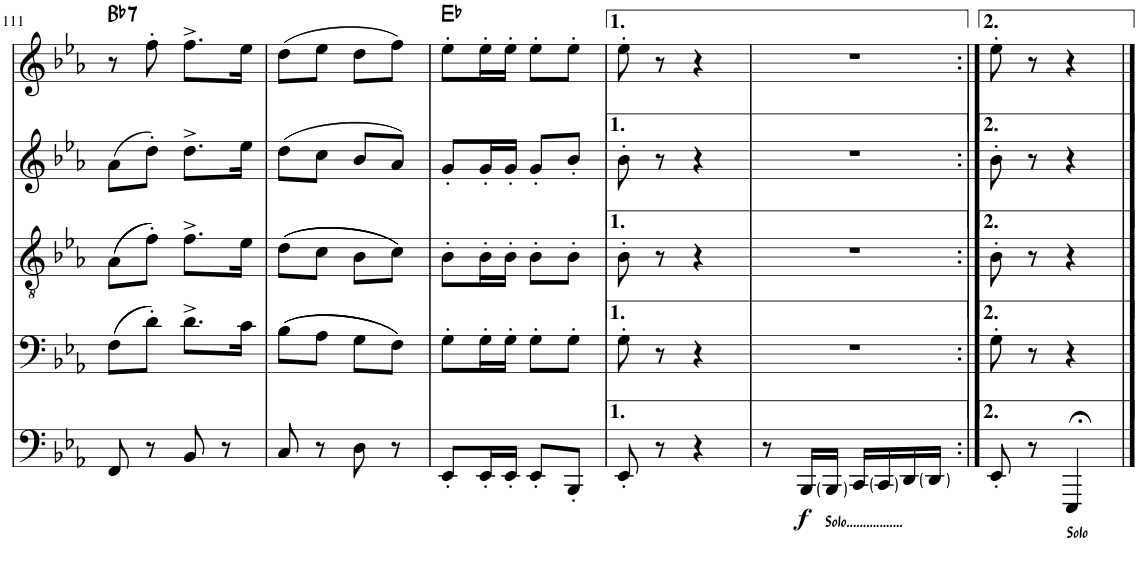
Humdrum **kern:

**kern	**dynam	**kern	**kern	**kern	**kern	**harte
*part5	*part5	*part4	*part3	*part2	*part1	*part1
*staff5	*staff5	*staff4	*staff3	*staff2	*staff1	*
*I"Tuba (C)	*	*I"Trombone (C)	*I"Bass-Tp (Bb)	*I"2nd flh (Bb)	*I"1st flh (Bb)	*
*I'Tba	*	*I'Trb	*	*	*	*
!!LO:PB:g=z
*clefF4	*	*clefF4	*clefGv2	*clefG2	*clefG2	*
*	*	*	*ITrd1c2	*ITrd1c2	*ITrd1c2	*
*k[b-e-a-]	*	*k[b-e-a-]	*k[b-e-a-]	*k[b-e-a-]	*k[b-e-a-]	*
*M2/4	*	*M2/4	*M2/4	*M2/4	*M2/4	*
=111	=111	=111	=111	=111	=111	=111
!	!	!	!	!	!	!LO:H:kt=7
8FF/	.	((8F\L	((8A-\L	(8a-\L	8r	Bb:7
8r	.	8d'\J))	8f'\J))	8dd'\J)	8ff'\	.
8BB-/	.	8.d^\L	8.f^\L	8.dd^\L	8.ff^\L	.
8r	.	.	.	.	.	.
.	.	16c\Jk	16e-\Jk	16ee-\Jk	16ee-\Jk	.
=112	=112	=112	=112	=112	=112	=112
8C/	.	((8B-\L	((8d\L	(8dd\L	(8dd\L	.
8r	.	8A-\J	8c\J	8cc\J	8ee-\J	.
8D\	.	8G\L	8B-\L	8b-/L	8dd\L	.
8r	.	8F\J))	8c\J))	8a-/J)	8ff\J)	.
=113	=113	=113	=113	=113	=113	=113
8EE-'/L	.	8G'\L	8B-'\L	8g'/L	8ee-'\L	Eb:maj
16EE-'/L	.	16G'\L	16B-'\L	16g'/L	16ee-'\L	.
16EE-'/JJ	.	16G'\JJ	16B-'\JJ	16g'/JJ	16ee-'\JJ	.
8EE-'/L	.	8G'\L	8B-'\L	8g'/L	8ee-'\L	.
8BBB-'/J	.	8G'\J	8B-'\J	8b-'/J	8ee-'\J	.
=114	=114	=114	=114	=114	=114	=114
8EE-'/	.	8G'\	8B-'\	8b-'\	8ee-'\	.
8r	.	8r	8r	8r	8r	.
4r	.	4r	4r	4r	4r	.
=115	=115	=115	=115	=115	=115	=115
8r	.	2r	2r	2r	2r	.
!LO:TX:b:t=Solo.................	!	!	!	!	!	!
!	!LO:DY:b	!	!	!	!	!
16BBB-/LL	f	.	.	.	.	.
16BBB-/JJ	.	.	.	.	.	.
16CC/LL	.	.	.	.	.	.
16CC/	.	.	.	.	.	.
16DD/	.	.	.	.	.	.
16DD/JJ	.	.	.	.	.	.
=116:|!	=116:|!	=116:|!	=116:|!	=116:|!	=116:|!	=116:|!
8EE-'/	.	8G'\	8B-'\	8b-'\	8ee-'\	.
8r	.	8r	8r	8r	8r	.
!LO:TX:b:t=Solo	!	!	!	!	!	!
4EEE-;</	.	4r	4r	4r	4r	.
==	==	==	==	==	==	==
*-	*-	*-	*-	*-	*-	*-
